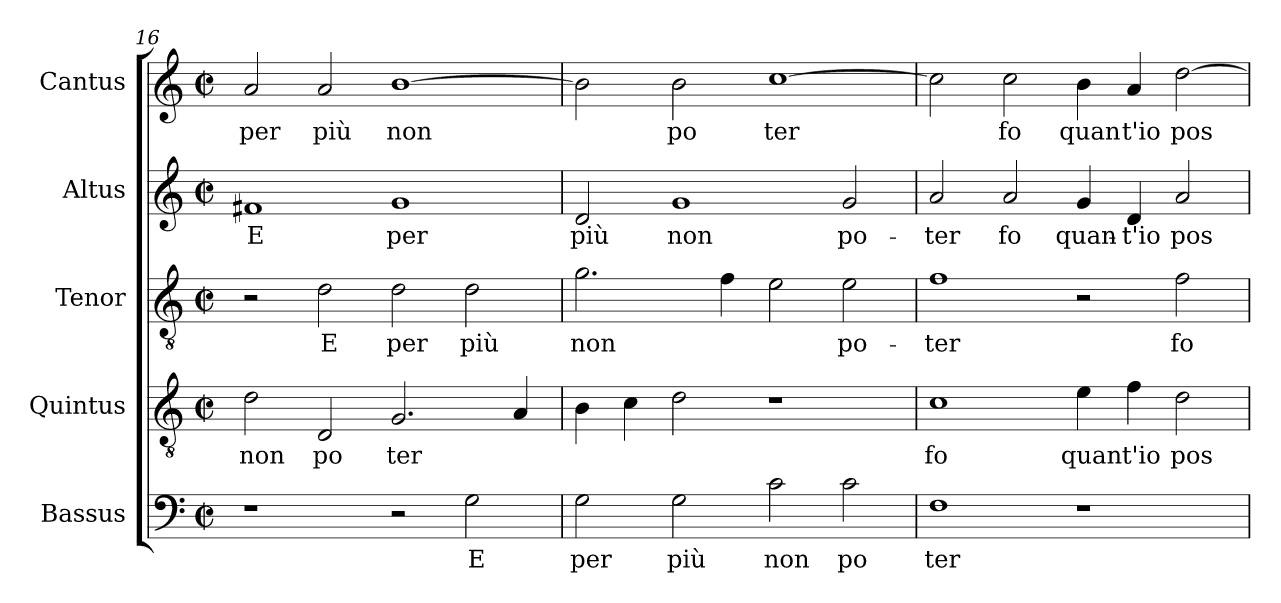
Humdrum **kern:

**kern	**text	**kern	**text	**kern	**text	**kern	**text	**kern	**text
*part5	*part5	*part4	*part4	*part3	*part3	*part2	*part2	*part1	*part1
*staff5	*staff5	*staff4	*staff4	*staff3	*staff3	*staff2	*staff2	*staff1	*staff1
*I"Bassus	*	*I"Quintus	*	*I"Tenor	*	*I"Altus	*	*I"Cantus	*
!!LO:PB:g=z
*clefF4	*	*clefGv2	*	*clefGv2	*	*clefG2	*	*clefG2	*
*k[]	*	*k[]	*	*k[]	*	*k[]	*	*k[]	*
*C:	*	*C:	*	*C:	*	*C:	*	*C:	*
*M2/2	*	*M2/2	*	*M2/2	*	*M2/2	*	*M2/2	*
*met(c|)	*	*met(c|)	*	*met(c|)	*	*met(c|)	*	*met(c|)	*
=16	=16	=16	=16	=16	=16	=16	=16	=16	=16
!	!	!	!LO:LY:b:cj	!	!	!	!LO:LY:b:cj	!	!LO:LY:b:cj
1r	.	2d\	non	2r	.	1f#X	E	2a/	per
!	!	!	!LO:LY:b:cj	!	!LO:LY:b:cj	!	!	!	!LO:LY:b:cj
.	.	2D/	po	2d\	E	.	.	2a/	più
!	!	!	!LO:LY:b:cj	!	!LO:LY:b:cj	!	!LO:LY:b:cj	!	!LO:LY:b:cj
2r	.	2.G/	ter	2d\	per	1g	per	[>1b	non
!	!LO:LY:b:cj	!	!	!	!LO:LY:b:cj	!	!	!	!
2G\	E	.	.	2d\	più	.	.	.	.
!	!	!	!LO:LY:b:cj	!	!	!	!	!	!
.	.	4A/	.	.	.	.	.	.	.
=17	=17	=17	=17	=17	=17	=17	=17	=17	=17
!	!LO:LY:b:cj	!	!LO:LY:b:cj	!	!LO:LY:b:cj	!	!LO:LY:b:cj	!	!LO:LY:b:cj
2G\	per	4B\	.	2.g\	non	2d/	più	2b\]	.
!	!	!	!LO:LY:b:cj	!	!	!	!	!	!
.	.	4c\	.	.	.	.	.	.	.
!	!LO:LY:b:cj	!	!LO:LY:b:cj	!	!	!	!LO:LY:b:cj	!	!LO:LY:b:cj
2G\	più	2d\	.	.	.	1g	non	2b\	po
!	!	!	!	!	!LO:LY:b:cj	!	!	!	!
.	.	.	.	4f\	.	.	.	.	.
!	!LO:LY:b:cj	!	!	!	!LO:LY:b:cj	!	!	!	!LO:LY:b:cj
2c\	non	1r	.	2e\	.	.	.	[>1cc	ter
!	!LO:LY:b:cj	!	!	!	!LO:LY:b:cj	!	!LO:LY:b:cj	!	!
2c\	po	.	.	2e\	po-	2g/	po-	.	.
=18	=18	=18	=18	=18	=18	=18	=18	=18	=18
!	!LO:LY:b:cj	!	!LO:LY:b:cj	!	!LO:LY:b:cj	!	!LO:LY:b:cj	!	!LO:LY:b:cj
1F	ter	1c	fo	1f	-ter	2a/	-ter	2cc\]	.
!	!	!	!	!	!	!	!LO:LY:b:cj	!	!LO:LY:b:cj
.	.	.	.	.	.	2a/	fo	2cc\	fo
!	!	!	!LO:LY:b:cj	!	!	!	!LO:LY:b:cj	!	!LO:LY:b:cj
1r	.	4e\	quan	2r	.	4g/	quan-	4b\	quan
!	!	!	!LO:LY:b:cj	!	!	!	!LO:LY:b:cj	!	!LO:LY:b:cj
.	.	4f\	t'io	.	.	4d/	-t'io	4a/	t'io
!	!	!	!LO:LY:b:cj	!	!LO:LY:b:cj	!	!LO:LY:b:cj	!	!LO:LY:b:cj
.	.	2d\	pos	2f\	fo	2a/	pos-	[>2dd\	pos
=	=	=	=	=	=	=	=	=	=
*-	*-	*-	*-	*-	*-	*-	*-	*-	*-
